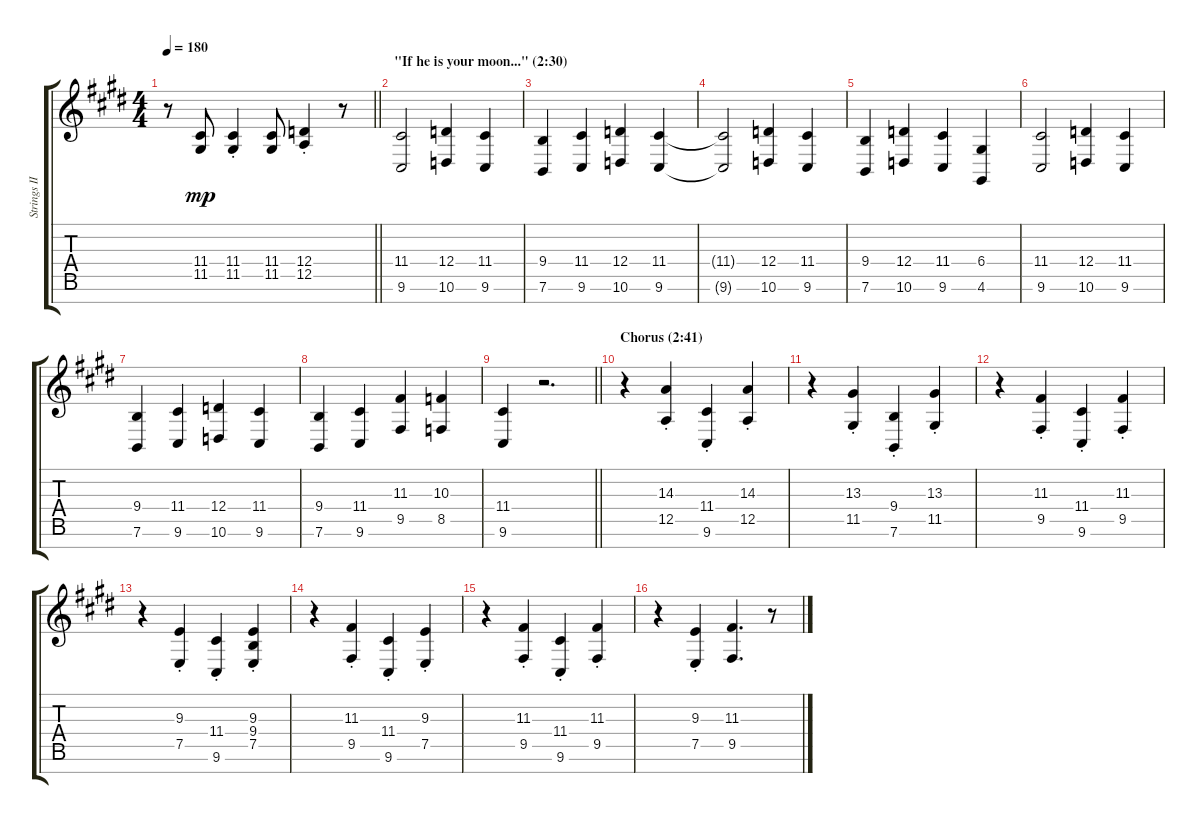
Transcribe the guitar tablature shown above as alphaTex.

\track ("Strings II" "Strings II") {instrument stringensemble1}
\staff {score tabs}
\tuning (E4 B3 G3 D3 A2 E2 B1) {hide}
\ts (4 4)
\tempo 180
\clef g2
\barLineRight lightlight
\ks c#minor
r.8{dy mp} (11.4 11.5).8 (11.4{st} 11.5{st}).4 (11.4 11.5).8 (12.4{st} 12.5{st}).4 r.8 |
\section ("" "\"If he is your moon...\" (2:30)")
(11.4 9.6).2 (12.4 10.6).4 (11.4 9.6).4 |
(9.4 7.6).4 (11.4 9.6).4 (12.4 10.6).4 (11.4 9.6).4 |
(11.4{t} 9.6{t}).2 (12.4 10.6).4 (11.4 9.6).4 |
(9.4 7.6).4 (12.4 10.6).4 (11.4 9.6).4 (6.4 4.6).4 |
(11.4 9.6).2 (12.4 10.6).4 (11.4 9.6).4 |
(9.4 7.6).4 (11.4 9.6).4 (12.4 10.6).4 (11.4 9.6).4 |
(9.4 7.6).4 (11.4 9.6).4 (11.3 9.5).4 (10.3 8.5).4 |
\barLineRight lightlight
(11.4 9.6).4 r.2{d} |
\section ("" "Chorus (2:41)")
r.4 (14.3{st} 12.5{st}).4 (11.4{st} 9.6{st}).4 (14.3{st} 12.5{st}).4 |
r.4 (13.3{st} 11.5{st}).4 (9.4{st} 7.6{st}).4 (13.3{st} 11.5{st}).4 |
r.4 (11.3{st} 9.5{st}).4 (11.4{st} 9.6{st}).4 (11.3{st} 9.5{st}).4 |
r.4 (9.3{st} 7.5{st}).4 (11.4{st} 9.6{st}).4 (9.3{st} 9.4{st} 7.5{st}).4 |
r.4 (11.3{st} 9.5{st}).4 (11.4{st} 9.6{st}).4 (9.3{st} 7.5{st}).4 |
r.4 (11.3{st} 9.5{st}).4 (11.4{st} 9.6{st}).4 (11.3{st} 9.5{st}).4 |
r.4 (9.3{st} 7.5{st}).4 (11.3 9.5).4{d} r.8
